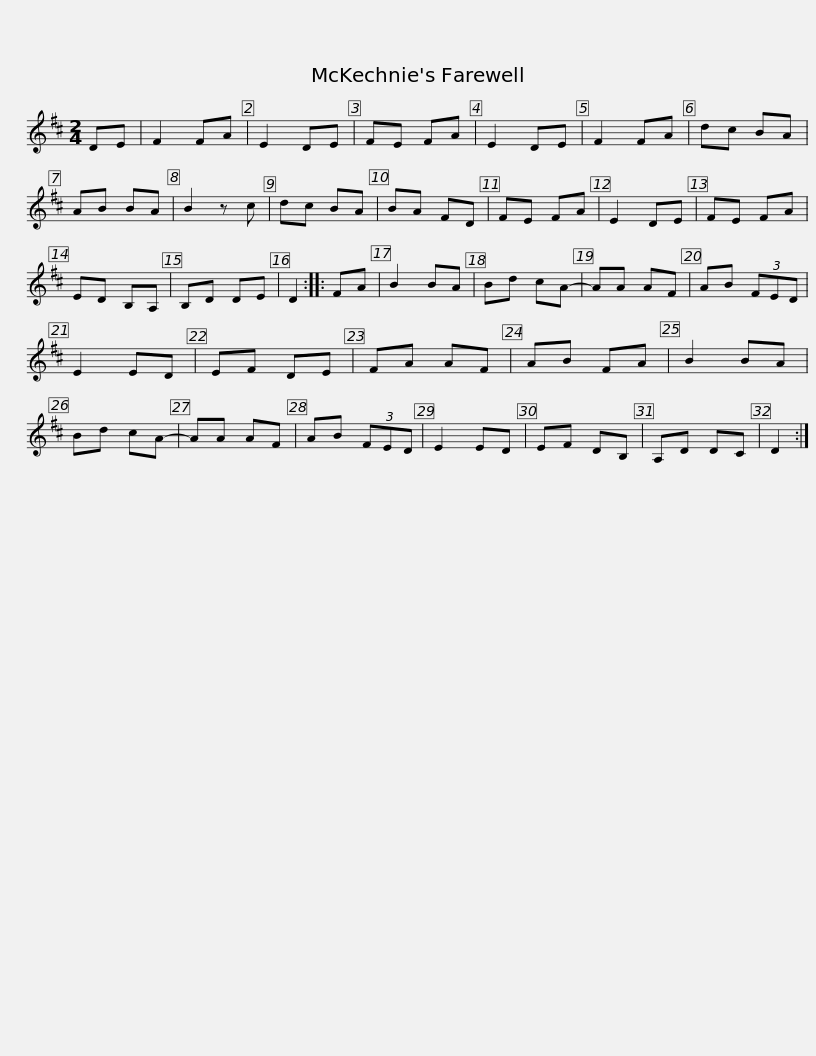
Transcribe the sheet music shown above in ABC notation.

X:1
L:1/8
M:2/4
I:linebreak $
K:D
V:1 treble
V:1
 DE | F2 FA | E2 DE | FE FA | E2 DE | %5
 F2 FA | dc BA | AB BA | B2 z c | dc BA | %10
 BA FD | FE FA |$ E2 DE | FE FA | ED B,A, | %15
 B,D DE | D2 :: FA | B2 BA | Bd cA- | %20
 AA AF | AB (3FED | E2 ED | EF DE |$ FA AF | %25
 AB FA | B2 BA | Bd cA- | AA AF | AB (3FED | %30
 E2 ED | EF DB, | A,D DC | D2 :| %34
